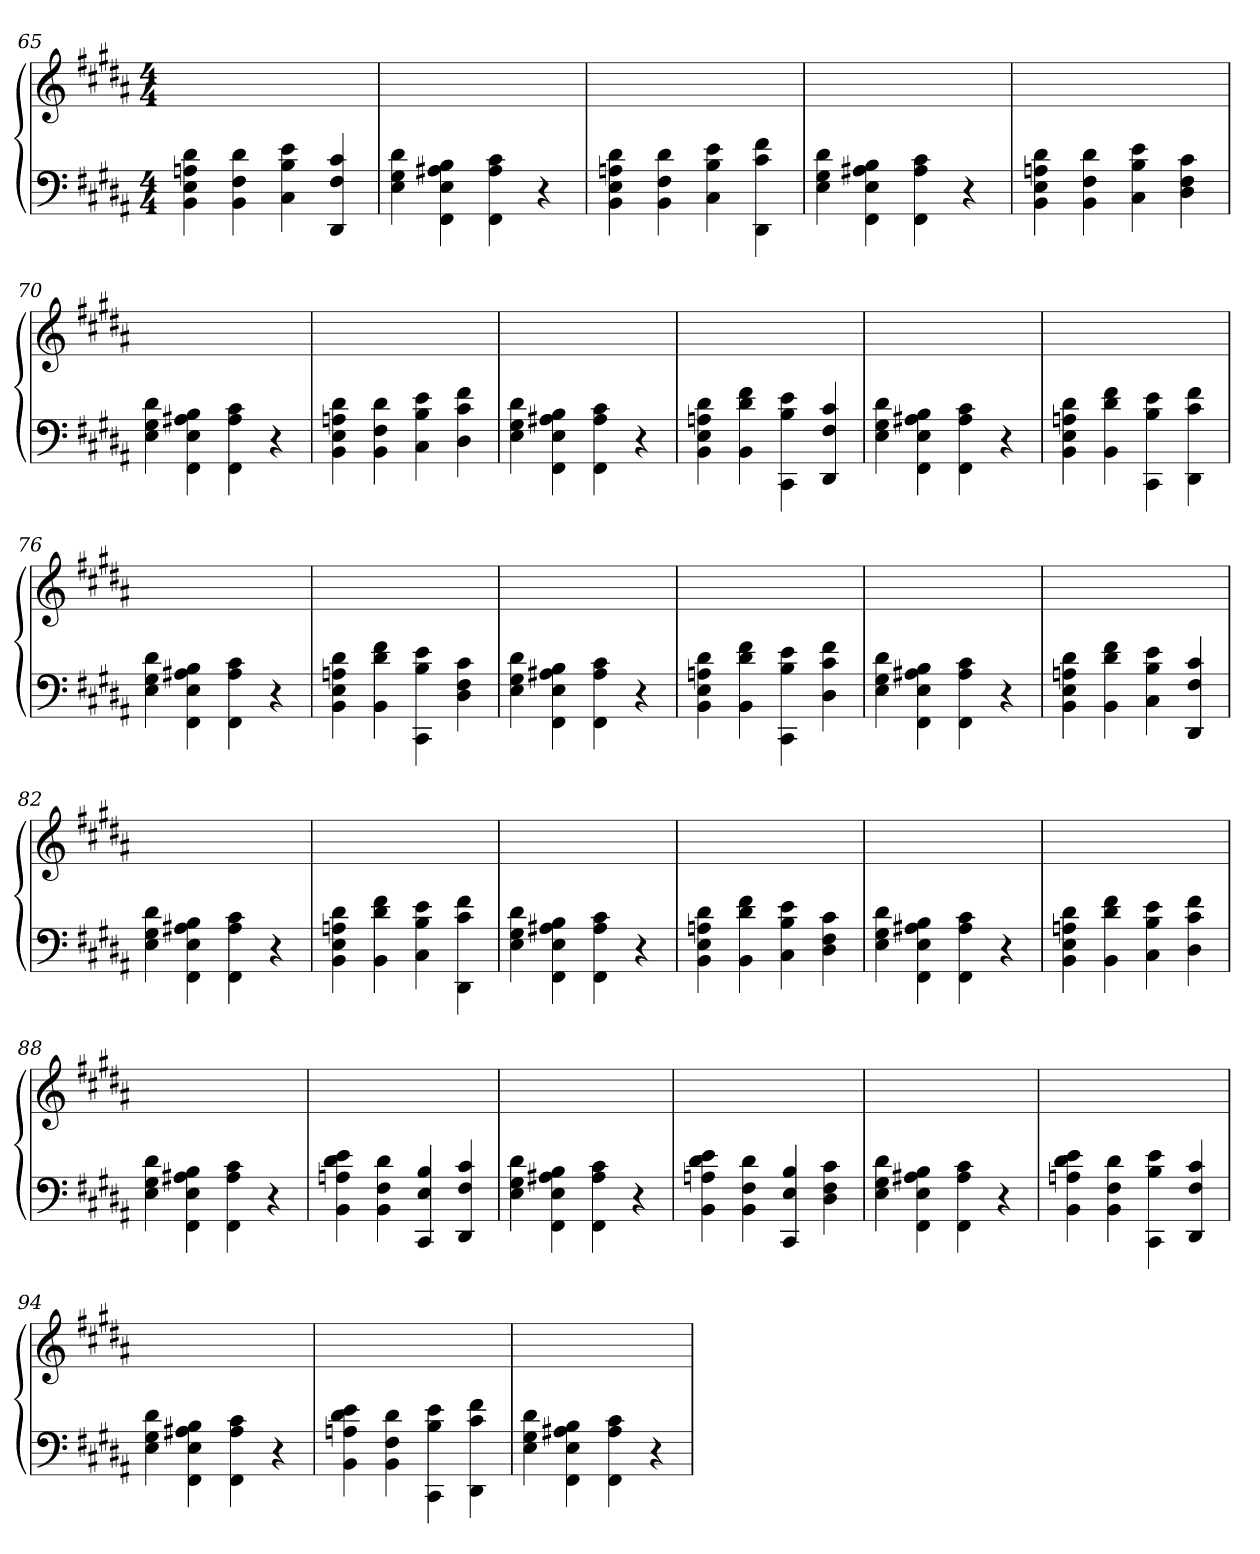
**kern	**kern
*part2	*part1
*staff2	*staff1
*clefF4	*clefG2
*k[f#c#g#d#a#]	*k[f#c#g#d#a#]
*B:	*B:
*M4/4	*M4/4
=65	=65
4BB 4E 4An 4d#	1ryy
4BB 4F# 4d#	.
4C# 4B 4e	.
4DD# 4F# 4c#	.
=66	=66
4E 4G# 4d#	1ryy
4FF# 4E 4A#X 4B	.
4FF# 4A# 4c#	.
4r	.
=67	=67
4BB 4E 4An 4d#	1ryy
4BB 4F# 4d#	.
4C# 4B 4e	.
4DD# 4c# 4f#	.
=68	=68
4E 4G# 4d#	1ryy
4FF# 4E 4A#X 4B	.
4FF# 4A# 4c#	.
4r	.
=69	=69
4BB 4E 4An 4d#	1ryy
4BB 4F# 4d#	.
4C# 4B 4e	.
4D# 4F# 4c#	.
=70	=70
4E 4G# 4d#	1ryy
4FF# 4E 4A#X 4B	.
4FF# 4A# 4c#	.
4r	.
=71	=71
4BB 4E 4An 4d#	1ryy
4BB 4F# 4d#	.
4C# 4B 4e	.
4D# 4c# 4f#	.
=72	=72
4E 4G# 4d#	1ryy
4FF# 4E 4A#X 4B	.
4FF# 4A# 4c#	.
4r	.
=73	=73
4BB 4E 4An 4d#	1ryy
4BB 4d# 4f#	.
4CC# 4B 4e	.
4DD# 4F# 4c#	.
=74	=74
4E 4G# 4d#	1ryy
4FF# 4E 4A#X 4B	.
4FF# 4A# 4c#	.
4r	.
=75	=75
4BB 4E 4An 4d#	1ryy
4BB 4d# 4f#	.
4CC# 4B 4e	.
4DD# 4c# 4f#	.
=76	=76
4E 4G# 4d#	1ryy
4FF# 4E 4A#X 4B	.
4FF# 4A# 4c#	.
4r	.
=77	=77
4BB 4E 4An 4d#	1ryy
4BB 4d# 4f#	.
4CC# 4B 4e	.
4D# 4F# 4c#	.
=78	=78
4E 4G# 4d#	1ryy
4FF# 4E 4A#X 4B	.
4FF# 4A# 4c#	.
4r	.
=79	=79
4BB 4E 4An 4d#	1ryy
4BB 4d# 4f#	.
4CC# 4B 4e	.
4D# 4c# 4f#	.
=80	=80
4E 4G# 4d#	1ryy
4FF# 4E 4A#X 4B	.
4FF# 4A# 4c#	.
4r	.
=81	=81
4BB 4E 4An 4d#	1ryy
4BB 4d# 4f#	.
4C# 4B 4e	.
4DD# 4F# 4c#	.
=82	=82
4E 4G# 4d#	1ryy
4FF# 4E 4A#X 4B	.
4FF# 4A# 4c#	.
4r	.
=83	=83
4BB 4E 4An 4d#	1ryy
4BB 4d# 4f#	.
4C# 4B 4e	.
4DD# 4c# 4f#	.
=84	=84
4E 4G# 4d#	1ryy
4FF# 4E 4A#X 4B	.
4FF# 4A# 4c#	.
4r	.
=85	=85
4BB 4E 4An 4d#	1ryy
4BB 4d# 4f#	.
4C# 4B 4e	.
4D# 4F# 4c#	.
=86	=86
4E 4G# 4d#	1ryy
4FF# 4E 4A#X 4B	.
4FF# 4A# 4c#	.
4r	.
=87	=87
4BB 4E 4An 4d#	1ryy
4BB 4d# 4f#	.
4C# 4B 4e	.
4D# 4c# 4f#	.
=88	=88
4E 4G# 4d#	1ryy
4FF# 4E 4A#X 4B	.
4FF# 4A# 4c#	.
4r	.
=89	=89
4BB 4An 4d# 4e	1ryy
4BB 4F# 4d#	.
4CC# 4E 4B	.
4DD# 4F# 4c#	.
=90	=90
4E 4G# 4d#	1ryy
4FF# 4E 4A#X 4B	.
4FF# 4A# 4c#	.
4r	.
=91	=91
4BB 4An 4d# 4e	1ryy
4BB 4F# 4d#	.
4CC# 4E 4B	.
4D# 4F# 4c#	.
=92	=92
4E 4G# 4d#	1ryy
4FF# 4E 4A#X 4B	.
4FF# 4A# 4c#	.
4r	.
=93	=93
4BB 4An 4d# 4e	1ryy
4BB 4F# 4d#	.
4CC# 4B 4e	.
4DD# 4F# 4c#	.
=94	=94
4E 4G# 4d#	1ryy
4FF# 4E 4A#X 4B	.
4FF# 4A# 4c#	.
4r	.
=95	=95
4BB 4An 4d# 4e	1ryy
4BB 4F# 4d#	.
4CC# 4B 4e	.
4DD# 4c# 4f#	.
=96	=96
4E 4G# 4d#	1ryy
4FF# 4E 4A#X 4B	.
4FF# 4A# 4c#	.
4r	.
=	=
*-	*-
